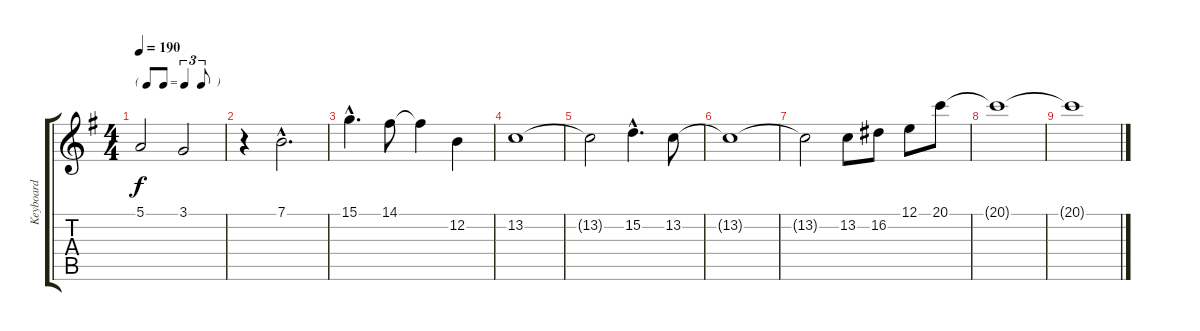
\track ("Keyboard" "Keyboard") {instrument rockorgan}
\staff {score tabs}
\tuning (E4 B3 G3 D3 A2 E2) {hide}
\ts (4 4)
\tf triplet8th
\tempo 190
\clef g2
\ks g
5.1.2{dy f} 3.1.2 |
r.4 7.1{hac}.2{d} |
15.1{hac}.4{d} 14.1.8 14.1{t}.4 12.2.4 |
13.2.1 |
13.2{t}.2 15.2{hac}.4{d} 13.2.8 |
13.2{t}.1 |
13.2{t}.2 13.2.8 16.2.8 12.1.8 20.1.8 |
20.1{t}.1 |
20.1{t}.1
